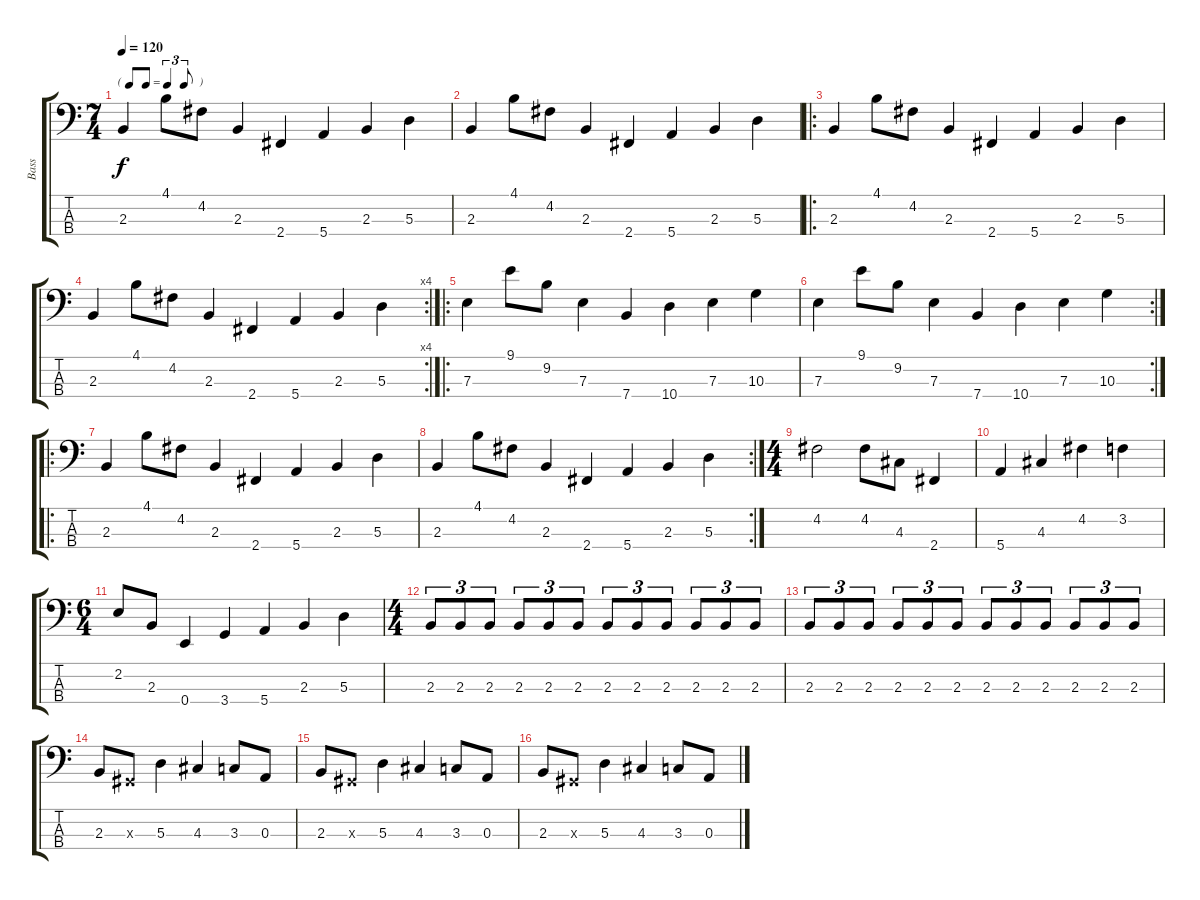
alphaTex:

\track ("Bass" "Bass") {instrument electricbassfinger}
\staff {score tabs}
\tuning (G2 D2 A1 E1) {hide}
\ts (7 4)
\tf triplet8th
\tempo 120
\clef f4
\ks c
2.3.4{dy f} 4.1.8 4.2.8 2.3.4 2.4.4 5.4.4 2.3.4 5.3.4 |
2.3.4 4.1.8 4.2.8 2.3.4 2.4.4 5.4.4 2.3.4 5.3.4 |
\ro
2.3.4 4.1.8 4.2.8 2.3.4 2.4.4 5.4.4 2.3.4 5.3.4 |
\rc 4
2.3.4 4.1.8 4.2.8 2.3.4 2.4.4 5.4.4 2.3.4 5.3.4 |
\ro
7.3.4 9.1.8 9.2.8 7.3.4 7.4.4 10.4.4 7.3.4 10.3.4 |
\rc 2
7.3.4 9.1.8 9.2.8 7.3.4 7.4.4 10.4.4 7.3.4 10.3.4 |
\ro
2.3.4 4.1.8 4.2.8 2.3.4 2.4.4 5.4.4 2.3.4 5.3.4 |
\rc 2
2.3.4 4.1.8 4.2.8 2.3.4 2.4.4 5.4.4 2.3.4 5.3.4 |
\ts (4 4)
4.2.2 4.2.8 4.3.8 2.4.4 |
5.4.4 4.3.4 4.2.4 3.2.4 |
\ts (6 4)
2.2.8 2.3.8 0.4.4 3.4.4 5.4.4 2.3.4 5.3.4 |
\ts (4 4)
2.3.8{tu (3 2)} 2.3.8{tu (3 2)} 2.3.8{tu (3 2)} 2.3.8{tu (3 2)} 2.3.8{tu (3 2)} 2.3.8{tu (3 2)} 2.3.8{tu (3 2)} 2.3.8{tu (3 2)} 2.3.8{tu (3 2)} 2.3.8{tu (3 2)} 2.3.8{tu (3 2)} 2.3.8{tu (3 2)} |
2.3.8{tu (3 2)} 2.3.8{tu (3 2)} 2.3.8{tu (3 2)} 2.3.8{tu (3 2)} 2.3.8{tu (3 2)} 2.3.8{tu (3 2)} 2.3.8{tu (3 2)} 2.3.8{tu (3 2)} 2.3.8{tu (3 2)} 2.3.8{tu (3 2)} 2.3.8{tu (3 2)} 2.3.8{tu (3 2)} |
2.3.8 -1.3{x}.8 5.3.4 4.3.4 3.3.8 0.3.8 |
2.3.8 -1.3{x}.8 5.3.4 4.3.4 3.3.8 0.3.8 |
2.3.8 -1.3{x}.8 5.3.4 4.3.4 3.3.8 0.3.8
